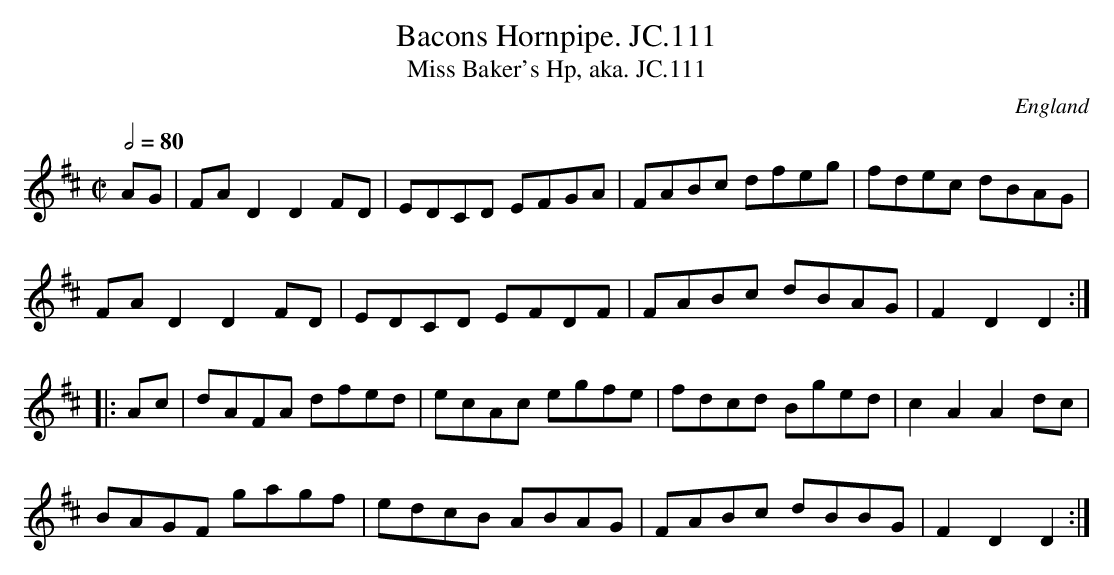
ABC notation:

X:1
T:Bacons Hornpipe. JC.111
T:Miss Baker's Hp, aka. JC.111
O:England
M:C|
L:1/8
Q:2/4=80
K:D major
AG|\
FAD2D2FD|EDCD EFGA|FABc dfeg|fdec dBAG|!
FAD2D2FD|EDCD EFDF|FABc dBAG|F2D2D2:|!
|:Ac|dAFA dfed|ecAc egfe|fdcd Bged|c2A2A2dc|!
BAGF gagf|edcB ABAG|FABc dBBG|F2D2D2:|
